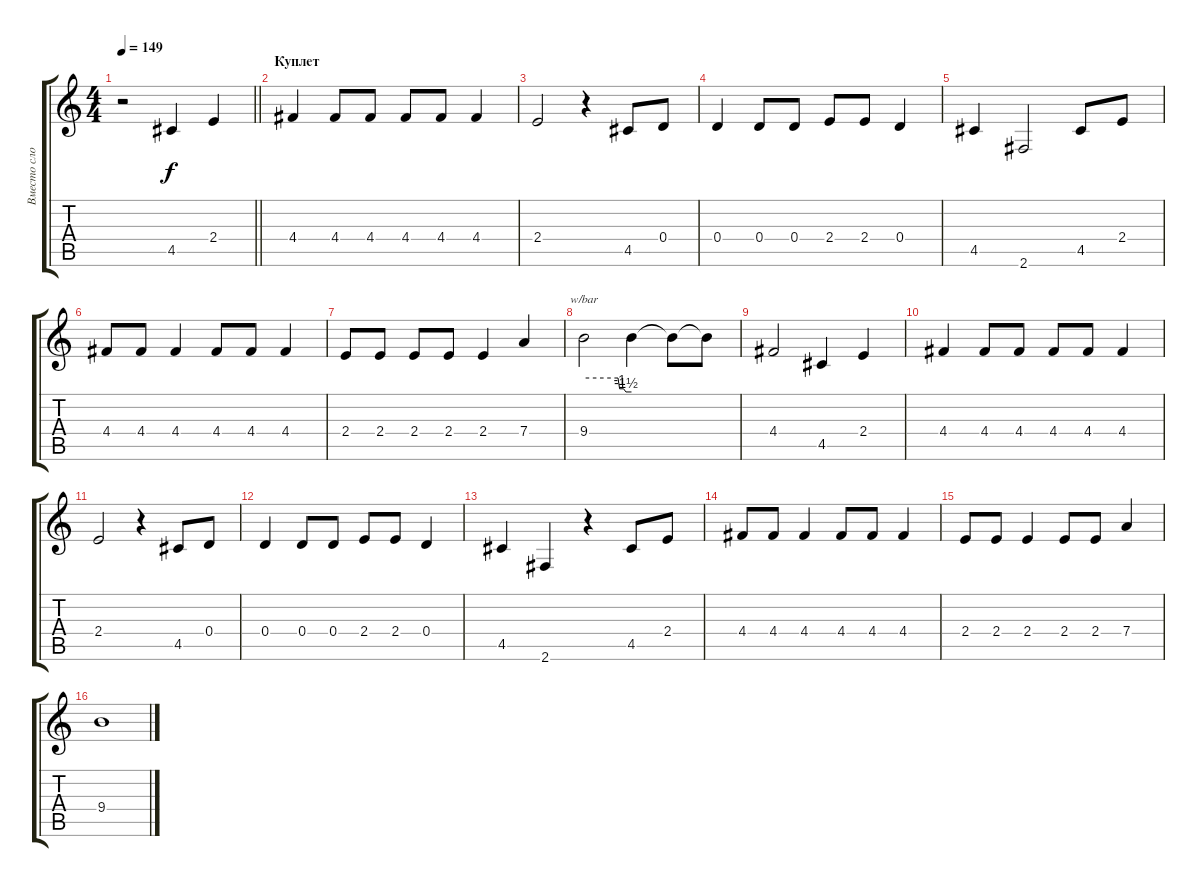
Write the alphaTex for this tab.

\track ("Вместо слов" "Вместо сло") {instrument acousticguitarsteel}
\staff {score tabs}
\tuning (E4 B3 G3 D3 A2 E2) {hide}
\ts (4 4)
\tempo 149
\clef g2
\barLineRight lightlight
\ks c
r.2{dy f} 4.5.4 2.4.4 |
\section ("" "Куплет")
4.4.4 4.4.8 4.4.8 4.4.8 4.4.8 4.4.4 |
2.4.2 r.4 4.5.8 0.4.8 |
0.4.4 0.4.8 0.4.8 2.4.8 2.4.8 0.4.4 |
4.5.4 2.6.2 4.5.8 2.4.8 |
4.4.8 4.4.8 4.4.4 4.4.8 4.4.8 4.4.4 |
2.4.8 2.4.8 2.4.8 2.4.8 2.4.4 7.4.4 |
9.4.2{tbe (custom default 0 0 43 0 45 -4 50 -4 53 -6 60 -6)} 9.4{t}.4 9.4{t}.8 9.4{t}.8 |
4.4.2 4.5.4 2.4.4 |
4.4.4 4.4.8 4.4.8 4.4.8 4.4.8 4.4.4 |
2.4.2 r.4 4.5.8 0.4.8 |
0.4.4 0.4.8 0.4.8 2.4.8 2.4.8 0.4.4 |
4.5.4 2.6.4 r.4 4.5.8 2.4.8 |
4.4.8 4.4.8 4.4.4 4.4.8 4.4.8 4.4.4 |
2.4.8 2.4.8 2.4.4 2.4.8 2.4.8 7.4.4 |
9.4.1
